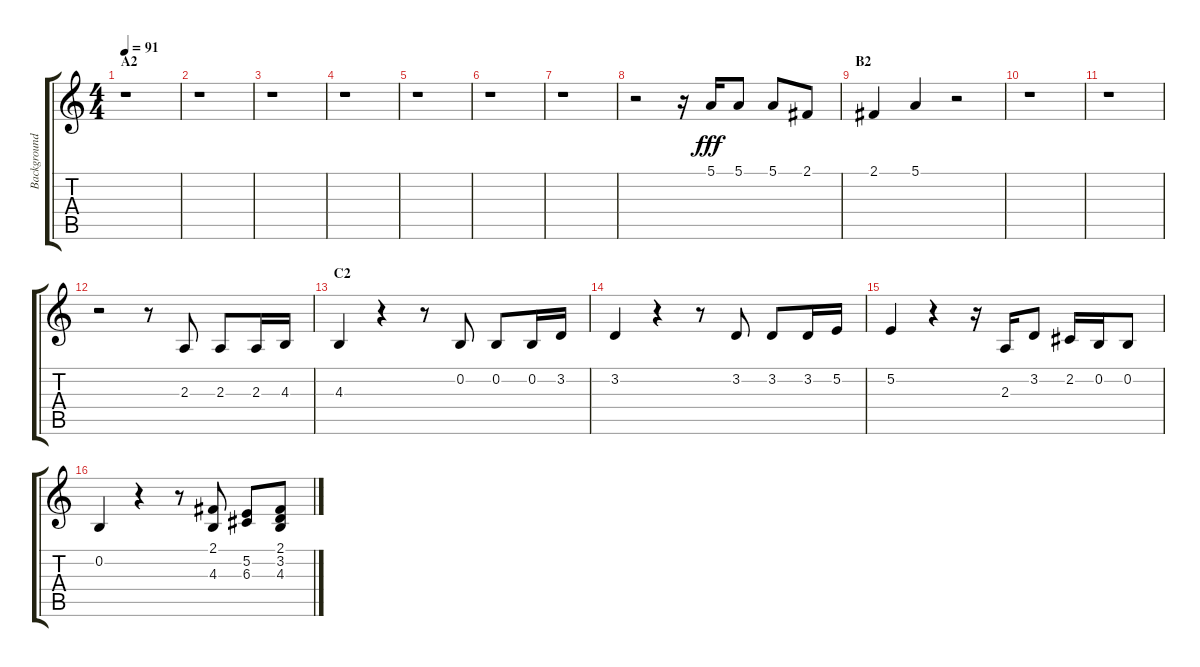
\track ("Background Vocals" "Background") {instrument synthvoice}
\staff {score tabs}
\tuning (E4 B3 G3 D3 A2 E2) {hide}
\ts (4 4)
\section ("" "A2")
\tempo 91
\clef g2
\ks c
r.1{dy fff} |
r.1 |
r.1 |
r.1 |
r.1 |
r.1 |
r.1 |
r.2 r.16 5.1.16 5.1.8 5.1.8 2.1.8 |
\section ("" "B2")
2.1.4 5.1.4 r.2 |
r.1 |
r.1 |
r.2 r.8 2.3.8 2.3.8 2.3.16 4.3.16 |
\section ("" "C2")
4.3.4 r.4 r.8 0.2.8 0.2.8 0.2.16 3.2.16 |
3.2.4 r.4 r.8 3.2.8 3.2.8 3.2.16 5.2.16 |
5.2.4 r.4 r.16 2.3.16 3.2.8 2.2.16 0.2.16 0.2.8 |
0.2.4 r.4 r.8 (2.1 4.3).8 (5.2 6.3).8 (2.1 3.2 4.3).8
